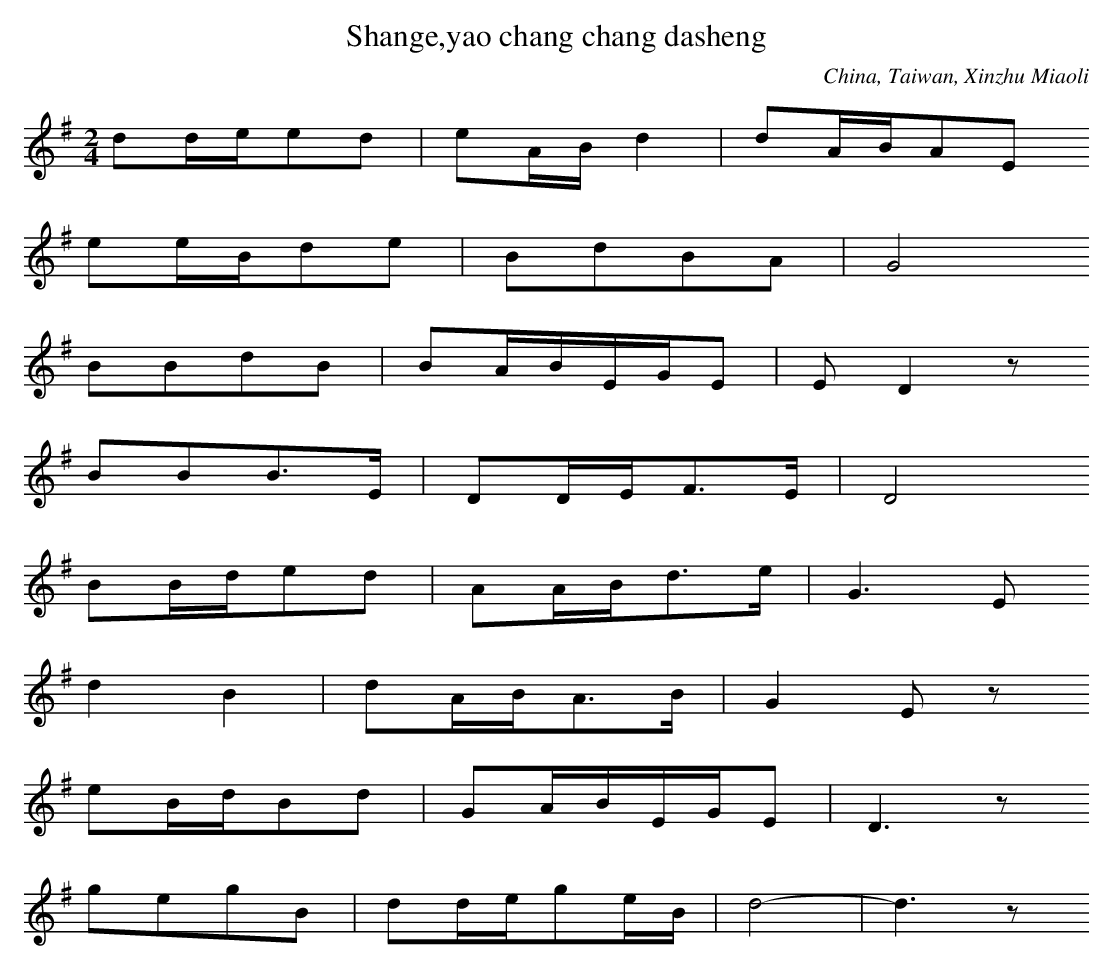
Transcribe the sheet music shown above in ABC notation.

X:1
T: Shange,yao chang chang dasheng
O: China, Taiwan, Xinzhu Miaoli
M: 2/4
L: 1/16
K: G
d2dee2d2 | e2ABd4 | d2ABA2E2
e2eBd2e2 | B2d2B2A2 | G8
B2B2d2B2 | B2ABEGE2 | E2D4z2
B2B2B3E | D2DEF3E | D8
B2Bde2d2 | A2ABd3e | G6E2
d4B4 | d2ABA3B | G4E2z2
e2BdB2d2 | G2ABEGE2 | D6z2
g2e2g2B2 | d2deg2eB | d8- | d6z2
